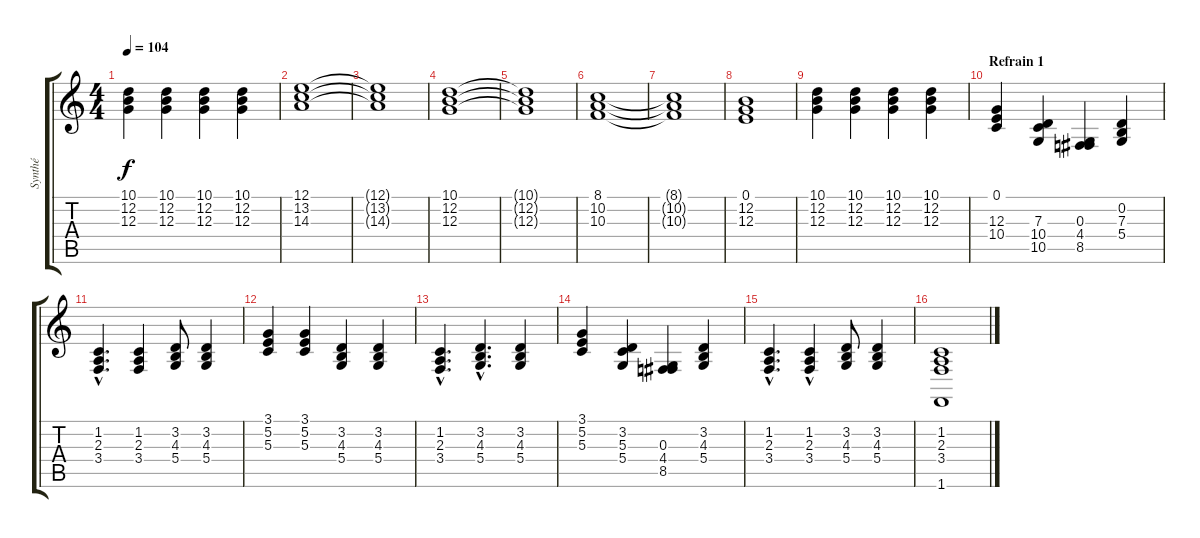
\track ("Synthé" "Synthé") {instrument stringensemble1}
\staff {score tabs}
\tuning (E4 B3 G3 D3 A2 E2) {hide}
\ts (4 4)
\tempo 104
\clef g2
\ks c
(10.1 12.2 12.3).4{dy f} (10.1 12.2 12.3).4 (10.1 12.2 12.3).4 (10.1 12.2 12.3).4 |
(12.1 13.2 14.3).1 |
(12.1{t} 13.2{t} 14.3{t}).1 |
(10.1 12.2 12.3).1 |
(10.1{t} 12.2{t} 12.3{t}).1 |
(8.1 10.2 10.3).1 |
(8.1{t} 10.2{t} 10.3{t}).1 |
(0.1 12.2 12.3).1 |
(10.1 12.2 12.3).4 (10.1 12.2 12.3).4 (10.1 12.2 12.3).4 (10.1 12.2 12.3).4 |
\section ("" "Refrain 1")
(0.1 12.3 10.4).4 (7.3 10.4 10.5).4 (0.3 4.4 8.5).4 (0.2 7.3 5.4).4 |
(1.2{hac} 2.3{hac} 3.4{hac}).4{d} (1.2 2.3 3.4).4 (3.2 4.3 5.4).8 (3.2 4.3 5.4).4 |
(3.1 5.2 5.3).4 (3.1 5.2 5.3).4 (3.2 4.3 5.4).4 (3.2 4.3 5.4).4 |
(1.2{hac} 2.3{hac} 3.4{hac}).4{d} (3.2{hac} 4.3{hac} 5.4{hac}).4{d} (3.2 4.3 5.4).4 |
(3.1 5.2 5.3).4 (3.2 5.3 5.4).4 (0.3 4.4 8.5).4 (3.2 4.3 5.4).4 |
(1.2{hac} 2.3{hac} 3.4{hac}).4{d} (1.2{hac} 2.3{hac} 3.4{hac}).4 (3.2 4.3 5.4).8 (3.2 4.3 5.4).4 |
(1.2 2.3 3.4 1.6).1
